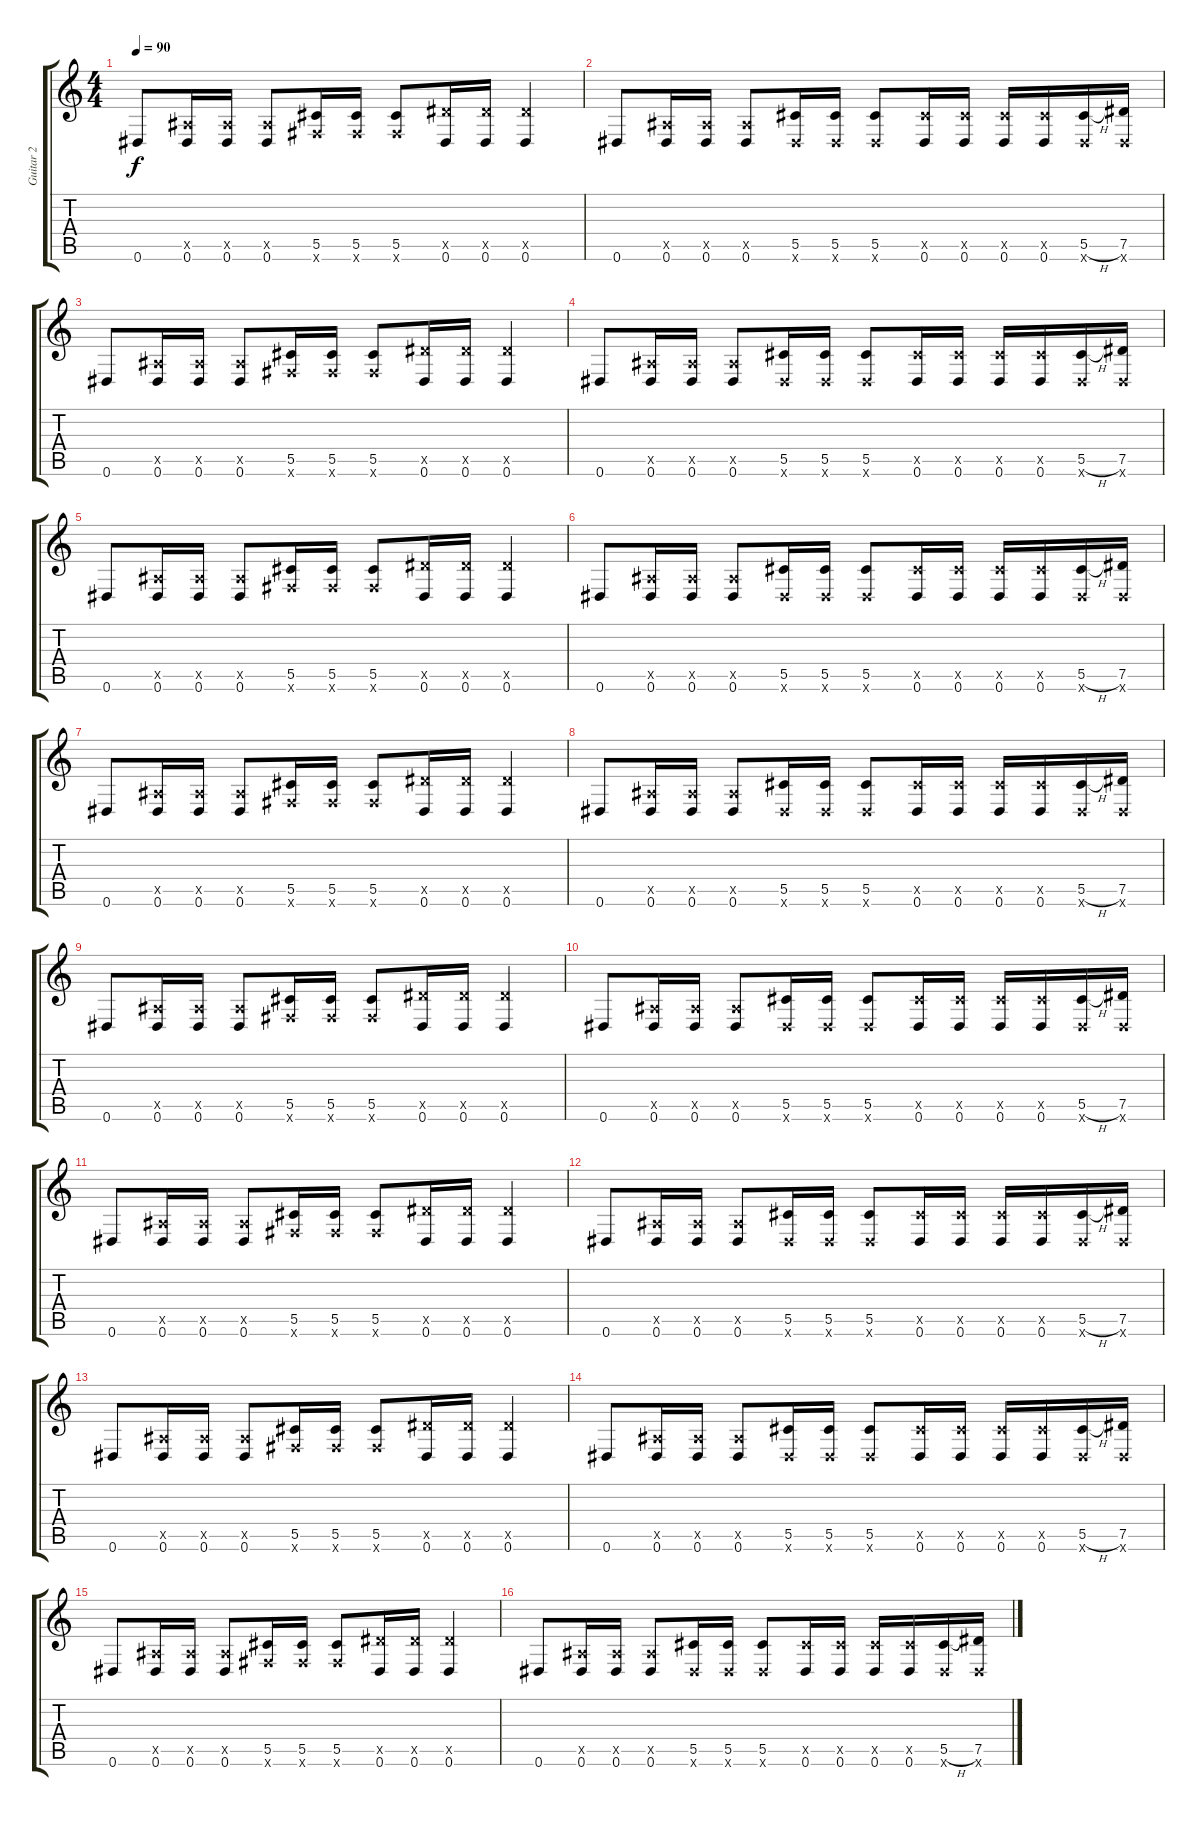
\track ("Guitar 2" "Guitar 2") {instrument distortionguitar}
\staff {score tabs}
\tuning (Eb4 Bb3 Gb3 Db3 Ab2 Eb2) {hide}
\ts (4 4)
\tempo 90
\clef g2
\ks c
0.6.8{dy f} (2.5{x} 0.6).16 (2.5{x} 0.6).16 (2.5{x} 0.6).8 (5.5 3.6{x}).16 (5.5 3.6{x}).16 (5.5 3.6{x}).8 (7.5{x} 0.6).16 (7.5{x} 0.6).16 (7.5{x} 0.6).4 |
0.6.8 (2.5{x} 0.6).16 (2.5{x} 0.6).16 (2.5{x} 0.6).8 (5.5 0.6{x}).16 (5.5 0.6{x}).16 (5.5 0.6{x}).8 (5.5{x} 0.6).16 (5.5{x} 0.6).16 (5.5{x} 0.6).16 (5.5{x} 0.6).16 (5.5{h} 0.6{x}).16 (7.5 0.6{x}).16 |
0.6.8 (2.5{x} 0.6).16 (2.5{x} 0.6).16 (2.5{x} 0.6).8 (5.5 3.6{x}).16 (5.5 3.6{x}).16 (5.5 3.6{x}).8 (7.5{x} 0.6).16 (7.5{x} 0.6).16 (7.5{x} 0.6).4 |
0.6.8 (2.5{x} 0.6).16 (2.5{x} 0.6).16 (2.5{x} 0.6).8 (5.5 0.6{x}).16 (5.5 0.6{x}).16 (5.5 0.6{x}).8 (5.5{x} 0.6).16 (5.5{x} 0.6).16 (5.5{x} 0.6).16 (5.5{x} 0.6).16 (5.5{h} 0.6{x}).16 (7.5 0.6{x}).16 |
0.6.8 (2.5{x} 0.6).16 (2.5{x} 0.6).16 (2.5{x} 0.6).8 (5.5 3.6{x}).16 (5.5 3.6{x}).16 (5.5 3.6{x}).8 (7.5{x} 0.6).16 (7.5{x} 0.6).16 (7.5{x} 0.6).4 |
0.6.8 (2.5{x} 0.6).16 (2.5{x} 0.6).16 (2.5{x} 0.6).8 (5.5 0.6{x}).16 (5.5 0.6{x}).16 (5.5 0.6{x}).8 (5.5{x} 0.6).16 (5.5{x} 0.6).16 (5.5{x} 0.6).16 (5.5{x} 0.6).16 (5.5{h} 0.6{x}).16 (7.5 0.6{x}).16 |
0.6.8 (2.5{x} 0.6).16 (2.5{x} 0.6).16 (2.5{x} 0.6).8 (5.5 3.6{x}).16 (5.5 3.6{x}).16 (5.5 3.6{x}).8 (7.5{x} 0.6).16 (7.5{x} 0.6).16 (7.5{x} 0.6).4 |
0.6.8 (2.5{x} 0.6).16 (2.5{x} 0.6).16 (2.5{x} 0.6).8 (5.5 0.6{x}).16 (5.5 0.6{x}).16 (5.5 0.6{x}).8 (5.5{x} 0.6).16 (5.5{x} 0.6).16 (5.5{x} 0.6).16 (5.5{x} 0.6).16 (5.5{h} 0.6{x}).16 (7.5 0.6{x}).16 |
0.6.8 (2.5{x} 0.6).16 (2.5{x} 0.6).16 (2.5{x} 0.6).8 (5.5 3.6{x}).16 (5.5 3.6{x}).16 (5.5 3.6{x}).8 (7.5{x} 0.6).16 (7.5{x} 0.6).16 (7.5{x} 0.6).4 |
0.6.8 (2.5{x} 0.6).16 (2.5{x} 0.6).16 (2.5{x} 0.6).8 (5.5 0.6{x}).16 (5.5 0.6{x}).16 (5.5 0.6{x}).8 (5.5{x} 0.6).16 (5.5{x} 0.6).16 (5.5{x} 0.6).16 (5.5{x} 0.6).16 (5.5{h} 0.6{x}).16 (7.5 0.6{x}).16 |
0.6.8 (2.5{x} 0.6).16 (2.5{x} 0.6).16 (2.5{x} 0.6).8 (5.5 3.6{x}).16 (5.5 3.6{x}).16 (5.5 3.6{x}).8 (7.5{x} 0.6).16 (7.5{x} 0.6).16 (7.5{x} 0.6).4 |
0.6.8 (2.5{x} 0.6).16 (2.5{x} 0.6).16 (2.5{x} 0.6).8 (5.5 0.6{x}).16 (5.5 0.6{x}).16 (5.5 0.6{x}).8 (5.5{x} 0.6).16 (5.5{x} 0.6).16 (5.5{x} 0.6).16 (5.5{x} 0.6).16 (5.5{h} 0.6{x}).16 (7.5 0.6{x}).16 |
0.6.8 (2.5{x} 0.6).16 (2.5{x} 0.6).16 (2.5{x} 0.6).8 (5.5 3.6{x}).16 (5.5 3.6{x}).16 (5.5 3.6{x}).8 (7.5{x} 0.6).16 (7.5{x} 0.6).16 (7.5{x} 0.6).4 |
0.6.8 (2.5{x} 0.6).16 (2.5{x} 0.6).16 (2.5{x} 0.6).8 (5.5 0.6{x}).16 (5.5 0.6{x}).16 (5.5 0.6{x}).8 (5.5{x} 0.6).16 (5.5{x} 0.6).16 (5.5{x} 0.6).16 (5.5{x} 0.6).16 (5.5{h} 0.6{x}).16 (7.5 0.6{x}).16 |
0.6.8 (2.5{x} 0.6).16 (2.5{x} 0.6).16 (2.5{x} 0.6).8 (5.5 3.6{x}).16 (5.5 3.6{x}).16 (5.5 3.6{x}).8 (7.5{x} 0.6).16 (7.5{x} 0.6).16 (7.5{x} 0.6).4 |
0.6.8 (2.5{x} 0.6).16 (2.5{x} 0.6).16 (2.5{x} 0.6).8 (5.5 0.6{x}).16 (5.5 0.6{x}).16 (5.5 0.6{x}).8 (5.5{x} 0.6).16 (5.5{x} 0.6).16 (5.5{x} 0.6).16 (5.5{x} 0.6).16 (5.5{h} 0.6{x}).16 (7.5 0.6{x}).16
